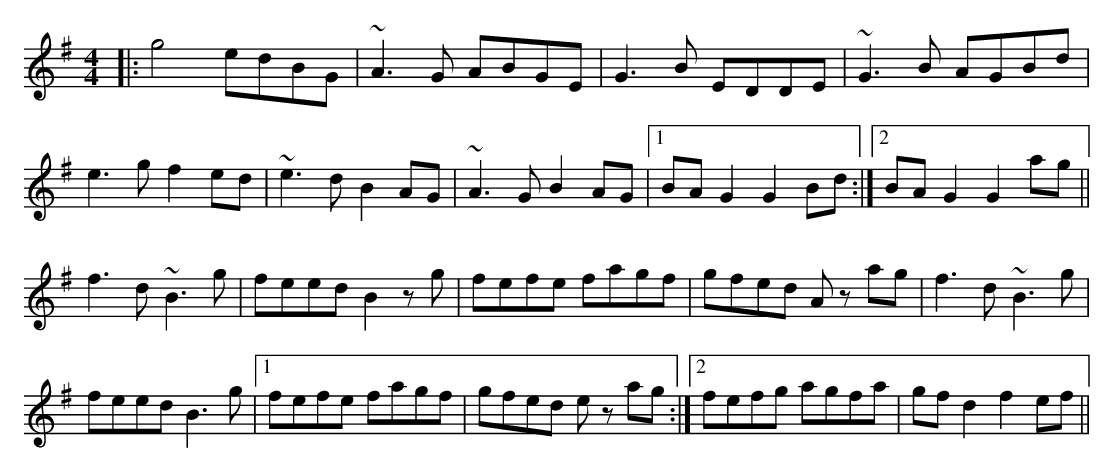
X:1
M:4/4
K:G
|:g4 edBG|~A3 G ABGE|G3 B EDDE|~G3 B AGBd|
e3 g f2 ed|~e3 d B2 AG|~A3 G B2 AG|1 BA G2 G2 Bd:|2 BA G2 G2 ag||
f3 d ~B3 g|feed B2 z g|fefe fagf|gfed A z ag|f3 d ~B3 g|
feed B3 g|1 fefe fagf|gfed e z ag:|2 fefg agfa|gf d2 f2 ef||
